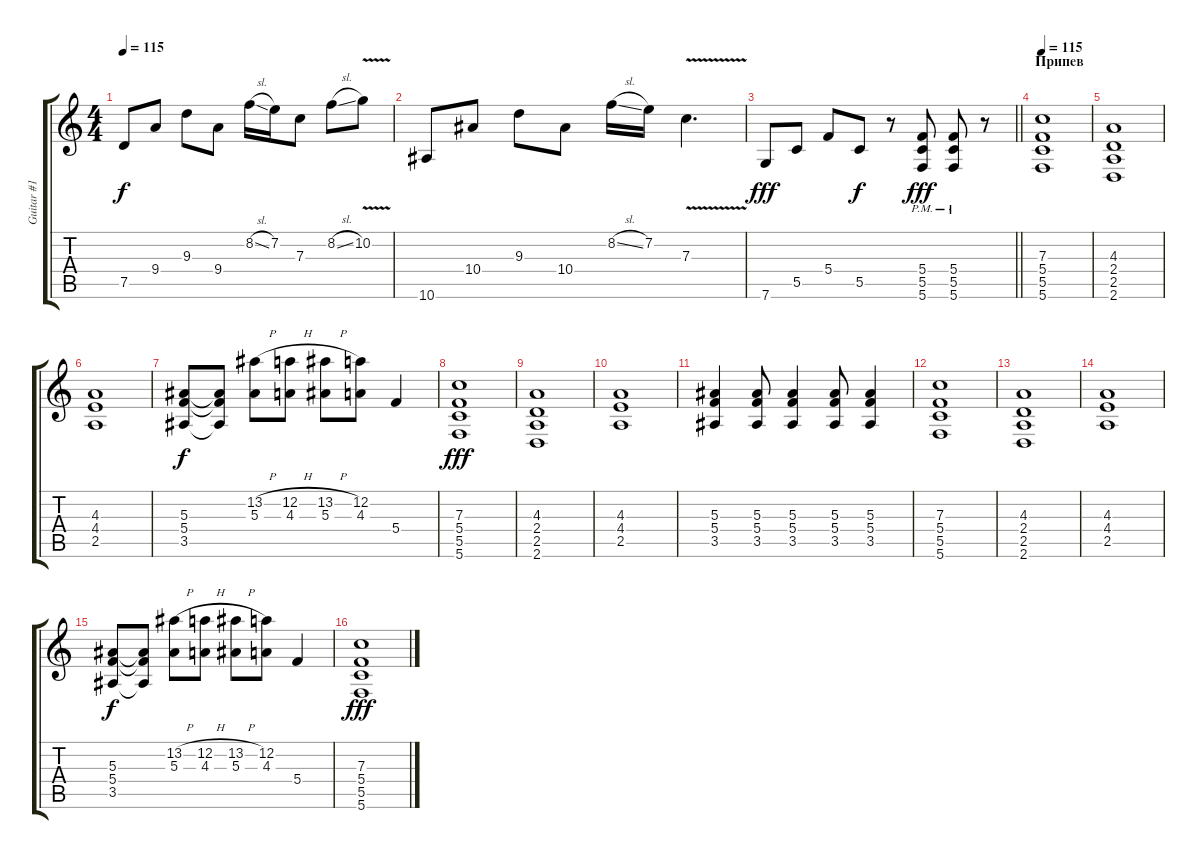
\track ("Guitar #1" "Guitar #1") {instrument distortionguitar}
\staff {score tabs}
\tuning (D4 A3 F3 C3 G2 C2) {hide}
\ts (4 4)
\tempo 115
\clef g2
\ks c
7.5.8{dy f} 9.4.8 9.3.8 9.4.8 8.2{sl}.16 7.2.16 7.3.8 8.2{sl}.8 10.2{v}.8 |
10.6.8 10.4.8 9.3.8 10.4.8 8.2{sl}.16 7.2.16 7.3{v}.4{d} |
\barLineRight lightlight
7.6.8{dy fff} 5.5.8 5.4.8 5.5.8{dy f} r.8 (5.4{pm} 5.5{pm} 5.6{pm}).8{dy fff} (5.4{pm} 5.5{pm} 5.6{pm}).8 r.8 |
\section ("" "Припев")
\tempo 115
(7.3 5.4 5.5 5.6).1 |
(4.3 2.4 2.5 2.6).1 |
(4.3 4.4 2.5).1 |
(5.3 5.4 3.5).8{dy f} (5.3{t} 5.4{t} 3.5{t}).8 (13.2{h} 5.3).8 (12.2{h} 4.3).8 (13.2{h} 5.3).8 (12.2 4.3).8 5.4.4 |
(7.3 5.4 5.5 5.6).1{dy fff} |
(4.3 2.4 2.5 2.6).1 |
(4.3 4.4 2.5).1 |
(5.3 5.4 3.5).4 (5.3 5.4 3.5).8 (5.3 5.4 3.5).4 (5.3 5.4 3.5).8 (5.3 5.4 3.5).4 |
(7.3 5.4 5.5 5.6).1 |
(4.3 2.4 2.5 2.6).1 |
(4.3 4.4 2.5).1 |
(5.3 5.4 3.5).8{dy f} (5.3{t} 5.4{t} 3.5{t}).8 (13.2{h} 5.3).8 (12.2{h} 4.3).8 (13.2{h} 5.3).8 (12.2 4.3).8 5.4.4 |
(7.3 5.4 5.5 5.6).1{dy fff}
